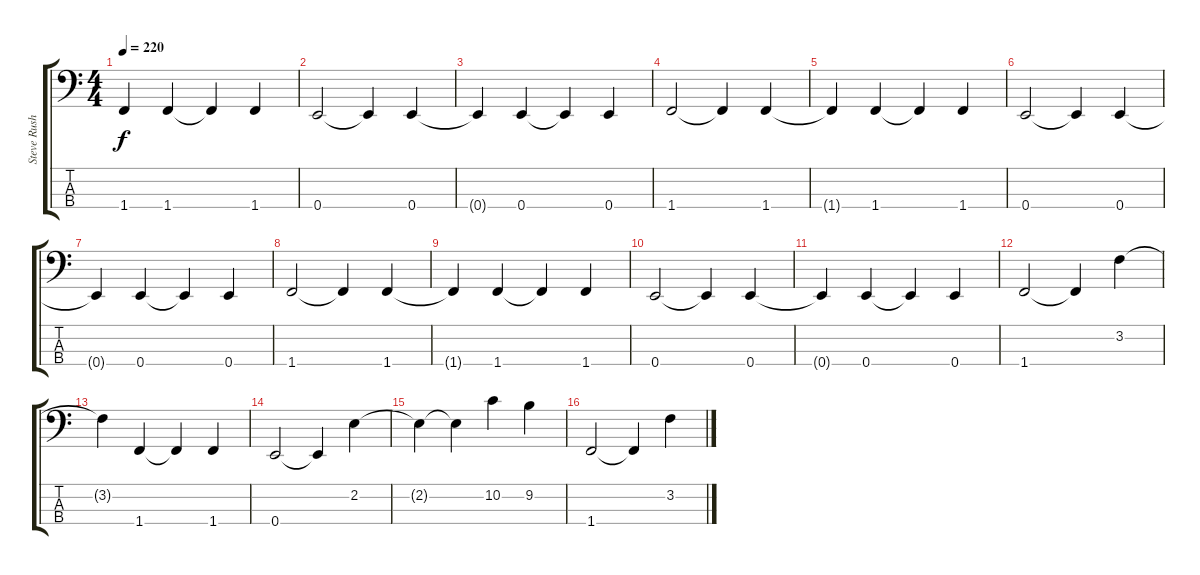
\track ("Steve Rushton" "Steve Rush") {instrument electricbasspick}
\staff {score tabs}
\tuning (G2 D2 A1 E1) {hide}
\ts (4 4)
\tempo 220
\clef f4
\ks c
1.4{t}.4{dy f} 1.4.4 1.4{t}.4 1.4.4 |
0.4.2 0.4{t}.4 0.4.4 |
0.4{t}.4 0.4.4 0.4{t}.4 0.4.4 |
1.4.2 1.4{t}.4 1.4.4 |
1.4{t}.4 1.4.4 1.4{t}.4 1.4.4 |
0.4.2 0.4{t}.4 0.4.4 |
0.4{t}.4 0.4.4 0.4{t}.4 0.4.4 |
1.4.2 1.4{t}.4 1.4.4 |
1.4{t}.4 1.4.4 1.4{t}.4 1.4.4 |
0.4.2 0.4{t}.4 0.4.4 |
0.4{t}.4 0.4.4 0.4{t}.4 0.4.4 |
1.4.2 1.4{t}.4 3.2.4 |
3.2{t}.4 1.4.4 1.4{t}.4 1.4.4 |
0.4.2 0.4{t}.4 2.2.4 |
2.2{t}.4 2.2{t}.4 10.2.4 9.2.4 |
1.4.2 1.4{t}.4 3.2.4
